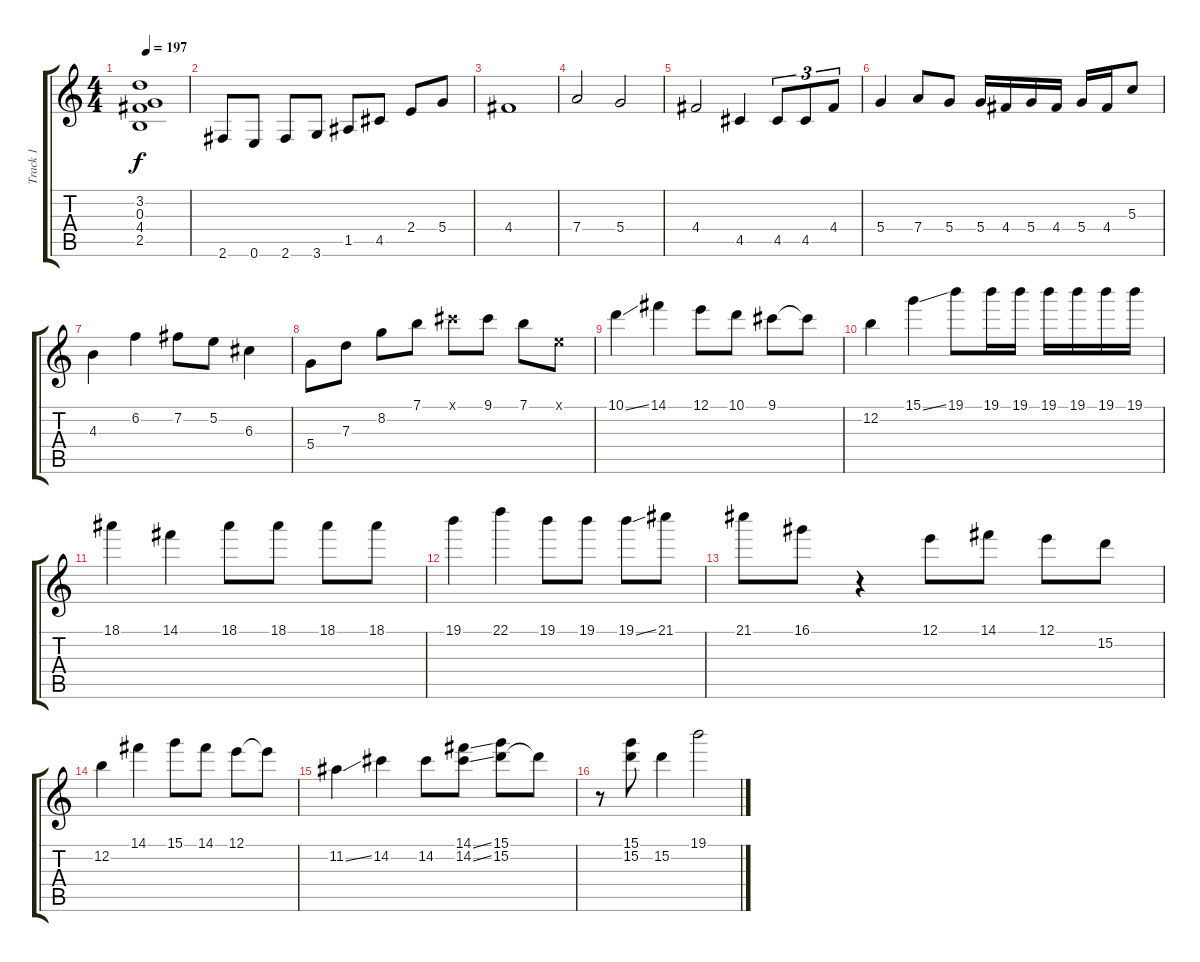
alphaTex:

\track ("Track 1" "Track 1") {instrument distortionguitar}
\staff {score tabs}
\tuning (E4 B3 G3 D3 A2 E2) {hide}
\ts (4 4)
\tempo 197
\clef g2
\ks c
(3.2 0.3 4.4 2.5).1{dy f} |
2.6.8 0.6.8 2.6.8 3.6.8 1.5.8 4.5.8 2.4.8 5.4.8 |
4.4.1 |
7.4.2 5.4.2 |
4.4.2 4.5.4 4.5.8{tu (3 2)} 4.5.8{tu (3 2)} 4.4.8{tu (3 2)} |
5.4.4 7.4.8 5.4.8 5.4.16 4.4.16 5.4.16 4.4.16 5.4.16 4.4.16 5.3.8 |
4.3.4 6.2.4 7.2.8 5.2.8 6.3.4 |
5.4.8 7.3.8 8.2.8 7.1.8 9.1{x}.8 9.1.8 7.1.8 0.1{x}.8 |
10.1{ss}.4 14.1.4 12.1.8 10.1.8 9.1.8 9.1{t}.8 |
12.2.4 15.1{ss}.4 19.1.8 19.1.16 19.1.16 19.1.16 19.1.16 19.1.16 19.1.16 |
18.1.4 14.1.4 18.1.8 18.1.8 18.1.8 18.1.8 |
19.1.4 22.1.4 19.1.8 19.1.8 19.1{ss}.8 21.1.8 |
21.1.8 16.1.8 r.4 12.1.8 14.1.8 12.1.8 15.2.8 |
12.2.4 14.1.4 15.1.8 14.1.8 12.1.8 12.1{t}.8 |
11.2{ss}.4 14.2.4 14.2.8 (14.1{ss} 14.2{ss}).8 (15.1 15.2).8 15.2{t}.8 |
r.8 (15.1 15.2).8 15.2.4 19.1.2
